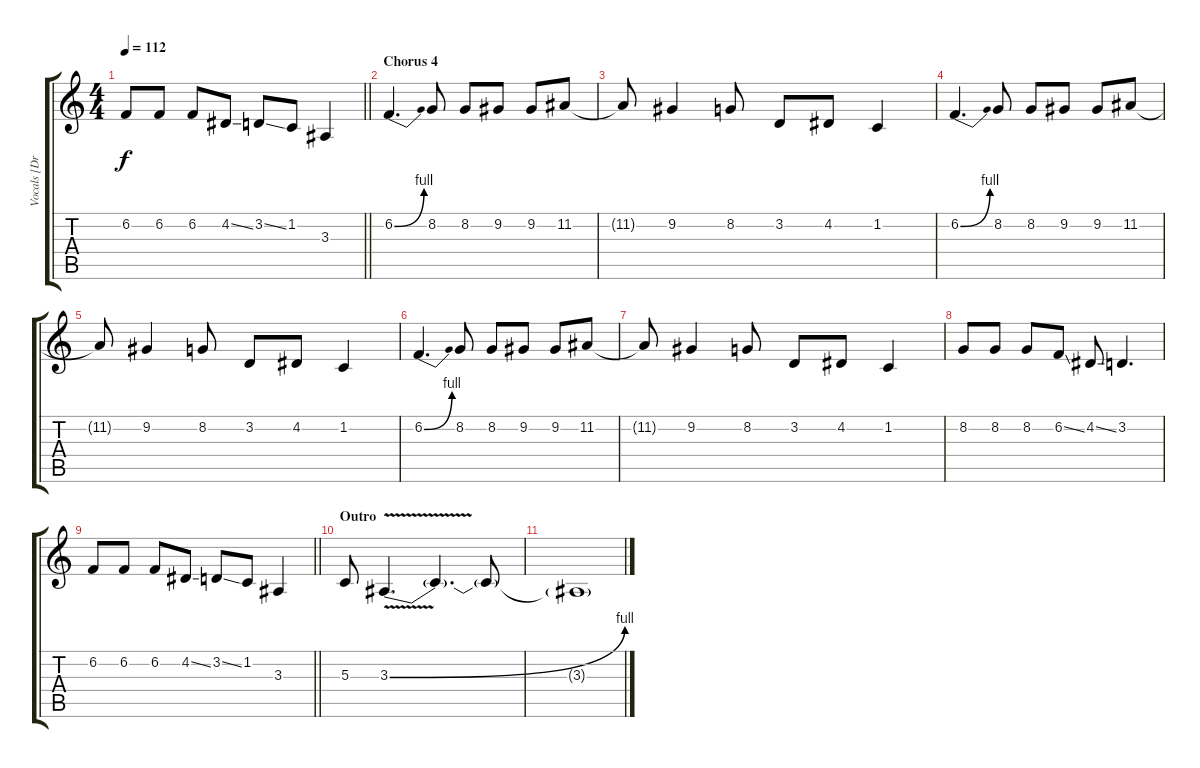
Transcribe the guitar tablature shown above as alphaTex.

\track ("Vocals [Draiman]" "Vocals [Dr") {instrument clarinet}
\staff {score tabs}
\tuning (E4 B3 G3 D3 A2 E2) {hide}
\ts (4 4)
\tempo 112
\clef g2
\barLineRight lightlight
\ks c
6.2.8{dy f} 6.2.8 6.2.8 4.2{ss}.8 3.2{ss}.8 1.2.8 3.3.4 |
\section ("" "Chorus 4")
6.2{be (bend 0 0 60 4)}.4{d} 8.2.8 8.2.8 9.2.8 9.2.8 11.2.8 |
11.2{t}.8 9.2.4 8.2.8 3.2.8 4.2.8 1.2.4 |
6.2{be (bend 0 0 60 4)}.4{d} 8.2.8 8.2.8 9.2.8 9.2.8 11.2.8 |
11.2{t}.8 9.2.4 8.2.8 3.2.8 4.2.8 1.2.4 |
6.2{be (bend 0 0 60 4)}.4{d} 8.2.8 8.2.8 9.2.8 9.2.8 11.2.8 |
11.2{t}.8 9.2.4 8.2.8 3.2.8 4.2.8 1.2.4 |
8.2.8 8.2.8 8.2.8 6.2{ss}.8 4.2{ss}.8 3.2.4{d} |
\barLineRight lightlight
6.2.8 6.2.8 6.2.8 4.2{ss}.8 3.2{ss}.8 1.2.8 3.3.4 |
\section ("" "Outro")
5.3.8 3.3{be (bend 0 0 60 4) v}.4{d} 3.3{t}.4{d} 3.3{t}.8 |
3.3{t}.1
